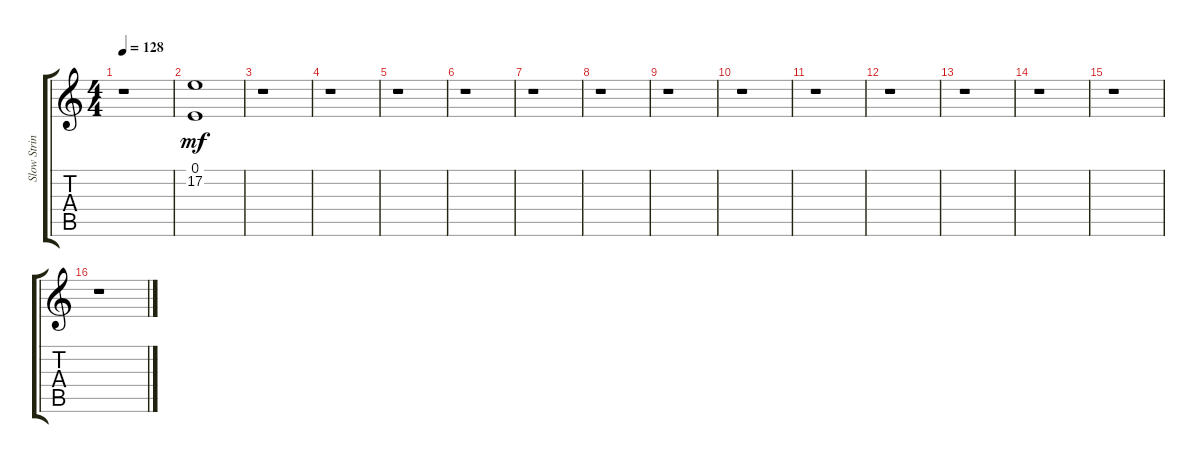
\track ("Slow Strings   " "Slow Strin") {instrument stringensemble2}
\staff {score tabs}
\tuning (E4 B3 G3 D3 A2 E2) {hide}
\ts (4 4)
\tempo 128
\clef g2
\ks c
r.1{dy mf} |
(0.1 17.2).1 |
r.1 |
r.1 |
r.1 |
r.1 |
r.1 |
r.1 |
r.1 |
r.1 |
r.1 |
r.1 |
r.1 |
r.1 |
r.1 |
r.1
